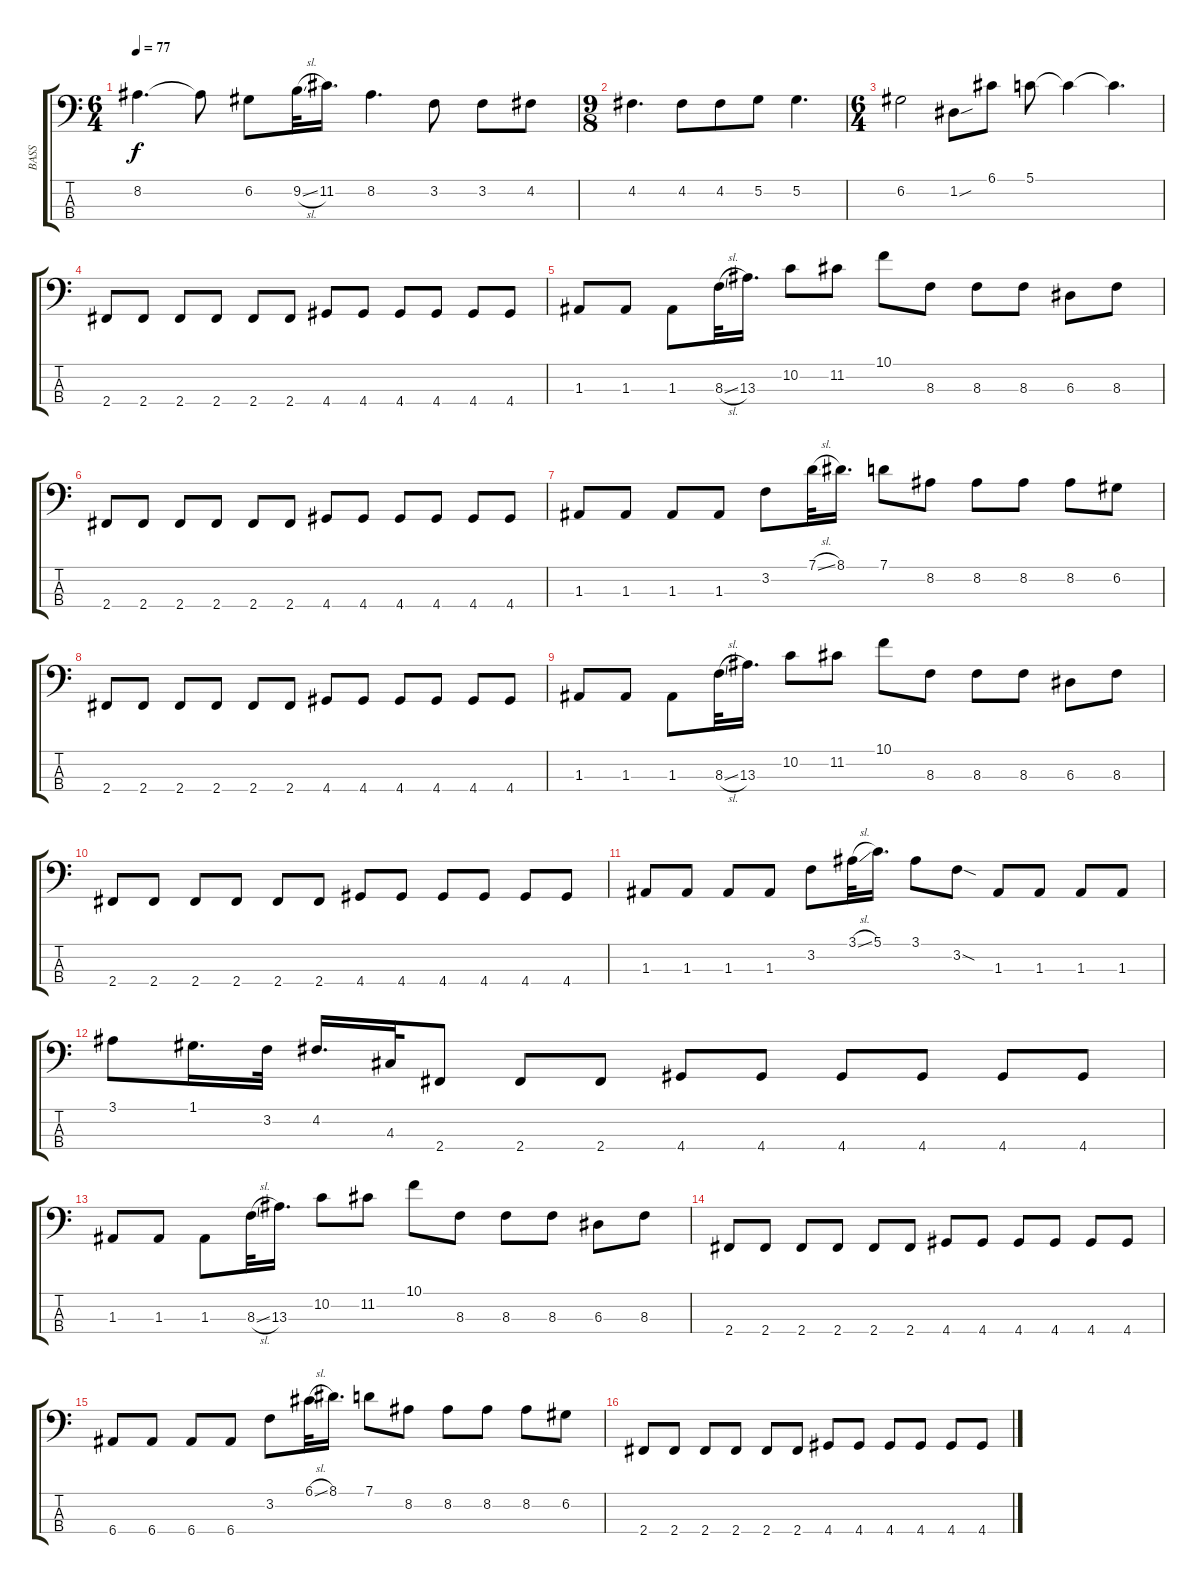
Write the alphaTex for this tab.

\track ("BASS" "BASS") {instrument electricbassfinger}
\staff {score tabs}
\tuning (G2 D2 A1 E1) {hide}
\ts (6 4)
\tempo 77
\clef f4
\ks c
8.2.4{d dy f} 8.2{t}.8 6.2.8 9.2{sl}.32 11.2.16{d} 8.2.4{d} 3.2.8 3.2.8 4.2.8 |
\ts (9 8)
4.2.4{d} 4.2.8 4.2.8 5.2.8 5.2.4{d} |
\ts (6 4)
6.2.2 1.2{sou}.8 6.1.8 5.1.8 5.1{t}.4 5.1{t}.4{d} |
2.4.8 2.4.8 2.4.8 2.4.8 2.4.8 2.4.8 4.4.8 4.4.8 4.4.8 4.4.8 4.4.8 4.4.8 |
1.3.8 1.3.8 1.3.8 8.3{sl}.32 13.3.16{d} 10.2.8 11.2.8 10.1.8 8.3.8 8.3.8 8.3.8 6.3.8 8.3.8 |
2.4.8 2.4.8 2.4.8 2.4.8 2.4.8 2.4.8 4.4.8 4.4.8 4.4.8 4.4.8 4.4.8 4.4.8 |
1.3.8 1.3.8 1.3.8 1.3.8 3.2.8 7.1{sl}.32 8.1.16{d} 7.1.8 8.2.8 8.2.8 8.2.8 8.2.8 6.2.8 |
2.4.8 2.4.8 2.4.8 2.4.8 2.4.8 2.4.8 4.4.8 4.4.8 4.4.8 4.4.8 4.4.8 4.4.8 |
1.3.8 1.3.8 1.3.8 8.3{sl}.32 13.3.16{d} 10.2.8 11.2.8 10.1.8 8.3.8 8.3.8 8.3.8 6.3.8 8.3.8 |
2.4.8 2.4.8 2.4.8 2.4.8 2.4.8 2.4.8 4.4.8 4.4.8 4.4.8 4.4.8 4.4.8 4.4.8 |
1.3.8 1.3.8 1.3.8 1.3.8 3.2.8 3.1{sl}.32 5.1.16{d} 3.1.8 3.2{sod}.8 1.3.8 1.3.8 1.3.8 1.3.8 |
3.1.8 1.1.16{d} 3.2.32 4.2.16{d} 4.3.32 2.4.8 2.4.8 2.4.8 4.4.8 4.4.8 4.4.8 4.4.8 4.4.8 4.4.8 |
1.3.8 1.3.8 1.3.8 8.3{sl}.32 13.3.16{d} 10.2.8 11.2.8 10.1.8 8.3.8 8.3.8 8.3.8 6.3.8 8.3.8 |
2.4.8 2.4.8 2.4.8 2.4.8 2.4.8 2.4.8 4.4.8 4.4.8 4.4.8 4.4.8 4.4.8 4.4.8 |
6.4.8 6.4.8 6.4.8 6.4.8 3.2.8 6.1{sl}.32 8.1.16{d} 7.1.8 8.2.8 8.2.8 8.2.8 8.2.8 6.2.8 |
2.4.8 2.4.8 2.4.8 2.4.8 2.4.8 2.4.8 4.4.8 4.4.8 4.4.8 4.4.8 4.4.8 4.4.8
